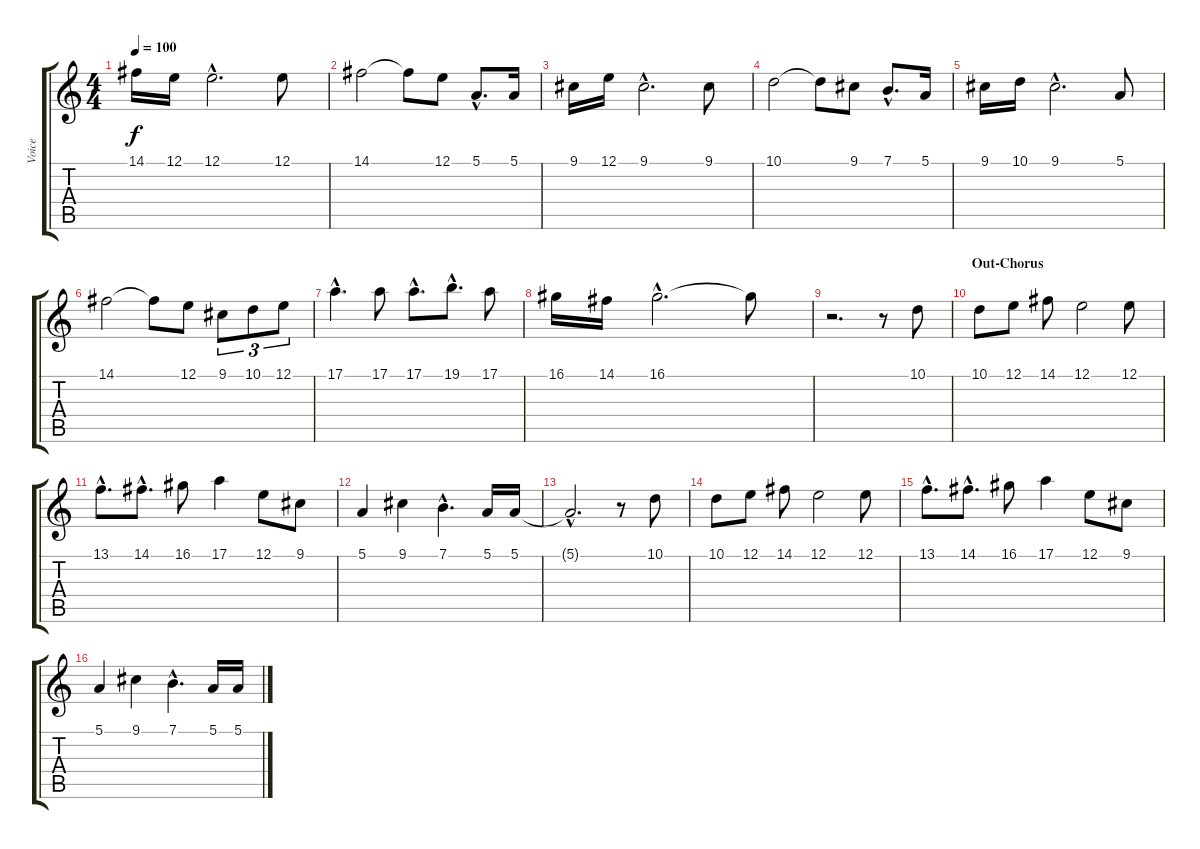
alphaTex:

\track ("Voice" "Voice") {instrument flute}
\staff {score tabs}
\tuning (E4 B3 G3 D3 A2 E2) {hide}
\ts (4 4)
\tempo 100
\clef g2
\ks c
14.1{t}.16{dy f} 12.1.16 12.1{hac}.2{d} 12.1.8 |
14.1.2 14.1{t}.8 12.1.8 5.1{hac}.8{d} 5.1.16 |
9.1.16 12.1.16 9.1{hac}.2{d} 9.1.8 |
10.1.2 10.1{t}.8 9.1.8 7.1{hac}.8{d} 5.1.16 |
9.1.16 10.1.16 9.1{hac}.2{d} 5.1.8 |
14.1.2 14.1{t}.8 12.1.8 9.1.8{tu (3 2)} 10.1.8{tu (3 2)} 12.1.8{tu (3 2)} |
17.1{hac}.4{d} 17.1.8 17.1{hac}.8{d} 19.1{hac}.8{d} 17.1.8 |
16.1.16 14.1.16 16.1{hac}.2{d} 16.1{t}.8 |
r.2{d} r.8 10.1.8 |
\section ("" "Out-Chorus")
10.1.8 12.1.8 14.1.8 12.1.2 12.1.8 |
13.1{hac}.8{d} 14.1{hac}.8{d} 16.1.8 17.1.4 12.1.8 9.1.8 |
5.1.4 9.1.4 7.1{hac}.4{d} 5.1.16 5.1.16 |
5.1{hac t}.2{d} r.8 10.1.8 |
10.1.8 12.1.8 14.1.8 12.1.2 12.1.8 |
13.1{hac}.8{d} 14.1{hac}.8{d} 16.1.8 17.1.4 12.1.8 9.1.8 |
5.1.4 9.1.4 7.1{hac}.4{d} 5.1.16 5.1.16
